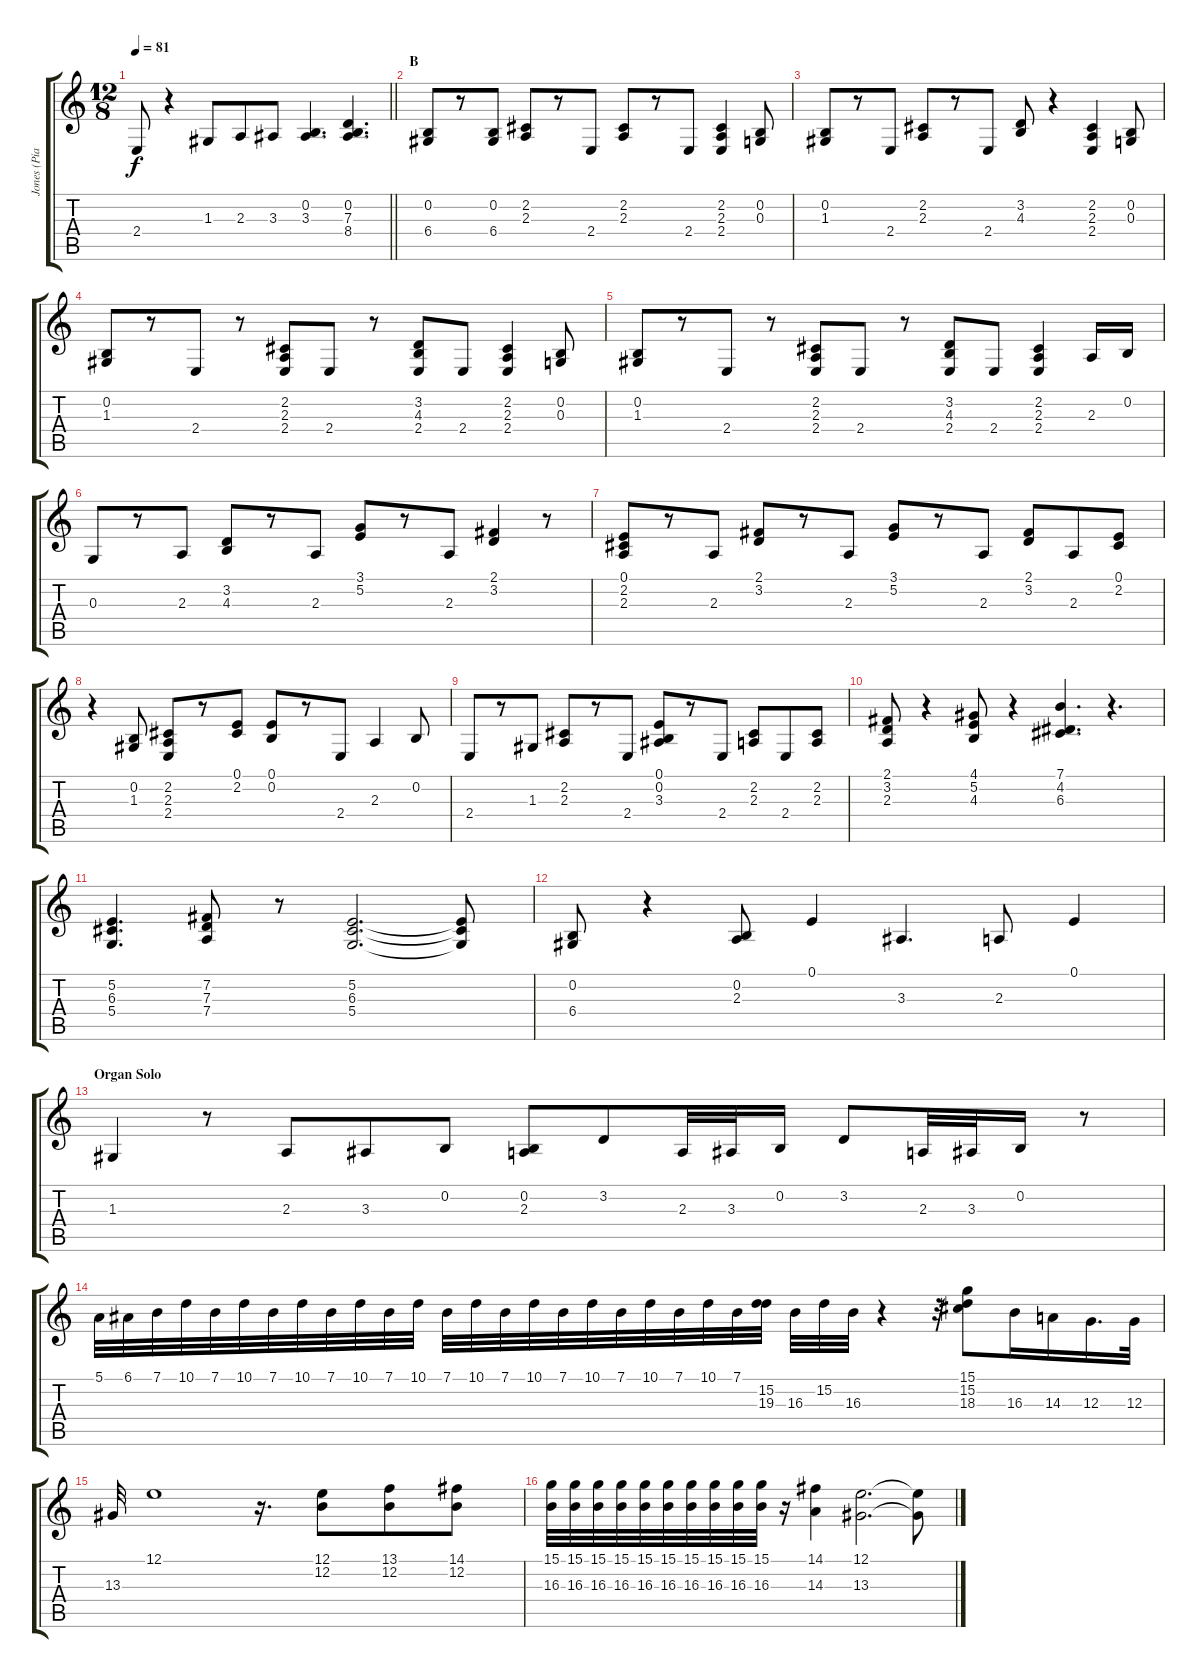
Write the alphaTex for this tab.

\track ("Jones (Piano 1)" "Jones (Pia") {instrument electricpiano1}
\staff {score tabs}
\tuning (E4 B3 G3 D3 A2 E2) {hide}
\ts (12 8)
\tempo 81
\clef g2
\barLineRight lightlight
\ks c
2.4.8{dy f} r.4 1.3.8 2.3.8 3.3.8 (0.2 3.3).4{d} (0.2 7.3 8.4).4{d} |
\section ("" "B")
(0.2 6.4).8 r.8 (0.2 6.4).8 (2.2 2.3).8 r.8 2.4.8 (2.2 2.3).8 r.8 2.4.8 (2.2 2.3 2.4).4 (0.2 0.3).8 |
(0.2 1.3).8 r.8 2.4.8 (2.2 2.3).8 r.8 2.4.8 (3.2 4.3).8 r.4 (2.2 2.3 2.4).4 (0.2 0.3).8 |
(0.2 1.3).8 r.8 2.4.8 r.8 (2.2 2.3 2.4).8 2.4.8 r.8 (3.2 4.3 2.4).8 2.4.8 (2.2 2.3 2.4).4 (0.2 0.3).8 |
(0.2 1.3).8 r.8 2.4.8 r.8 (2.2 2.3 2.4).8 2.4.8 r.8 (3.2 4.3 2.4).8 2.4.8 (2.2 2.3 2.4).4 2.3.16 0.2.16 |
0.3.8 r.8 2.3.8 (3.2 4.3).8 r.8 2.3.8 (3.1 5.2).8 r.8 2.3.8 (2.1 3.2).4 r.8 |
(0.1 2.2 2.3).8 r.8 2.3.8 (2.1 3.2).8 r.8 2.3.8 (3.1 5.2).8 r.8 2.3.8 (2.1 3.2).8 2.3.8 (0.1 2.2).8 |
r.4 (0.2 1.3).8 (2.2 2.3 2.4).8 r.8 (0.1 2.2).8 (0.1 0.2).8 r.8 2.4.8 2.3.4 0.2.8 |
2.4.8 r.8 1.3.8 (2.2 2.3).8 r.8 2.4.8 (0.1 0.2 3.3).8 r.8 2.4.8 (2.2 2.3).8 2.4.8 (2.2 2.3).8 |
(2.1 3.2 2.3).8 r.4 (4.1 5.2 4.3).8 r.4 (7.1 4.2 6.3).4{d} r.4{d} |
(5.2 6.3 5.4).4{d} (7.2 7.3 7.4).8 r.8 (5.2 6.3 5.4).2{d} (5.2{t} 6.3{t} 5.4{t}).8 |
(0.2 6.4).8 r.4 (0.2 2.3).8 0.1.4 3.3.4{d} 2.3.8 0.1.4 |
\section ("" "Organ Solo")
1.3.4 r.8 2.3.8 3.3.8 0.2.8 (0.2 2.3).8 3.2.8 2.3.32 3.3.32 0.2.16 3.2.8 2.3.32 3.3.32 0.2.16 r.8 |
5.1.32 6.1.32 7.1.32 10.1.32 7.1.32 10.1.32 7.1.32 10.1.32 7.1.32 10.1.32 7.1.32 10.1.32 7.1.32 10.1.32 7.1.32 10.1.32 7.1.32 10.1.32 7.1.32 10.1.32 7.1.32 10.1.32 7.1.32 (15.2 19.3).32 16.3.32 15.2.32 16.3.32 r.4 r.32 (15.1 15.2 18.3).8 16.3.16 14.3.16 12.3.16{d} 12.3.32 |
13.3.32 12.1.1 r.16{d} (12.1 12.2).8 (13.1 12.2).8 (14.1 12.2).8 |
(15.1 16.3).32 (15.1 16.3).32 (15.1 16.3).32 (15.1 16.3).32 (15.1 16.3).32 (15.1 16.3).32 (15.1 16.3).32 (15.1 16.3).32 (15.1 16.3).32 (15.1 16.3).32 r.16 (14.1 14.3).4 (12.1 13.3).2{d} (12.1{t} 13.3{t}).8
